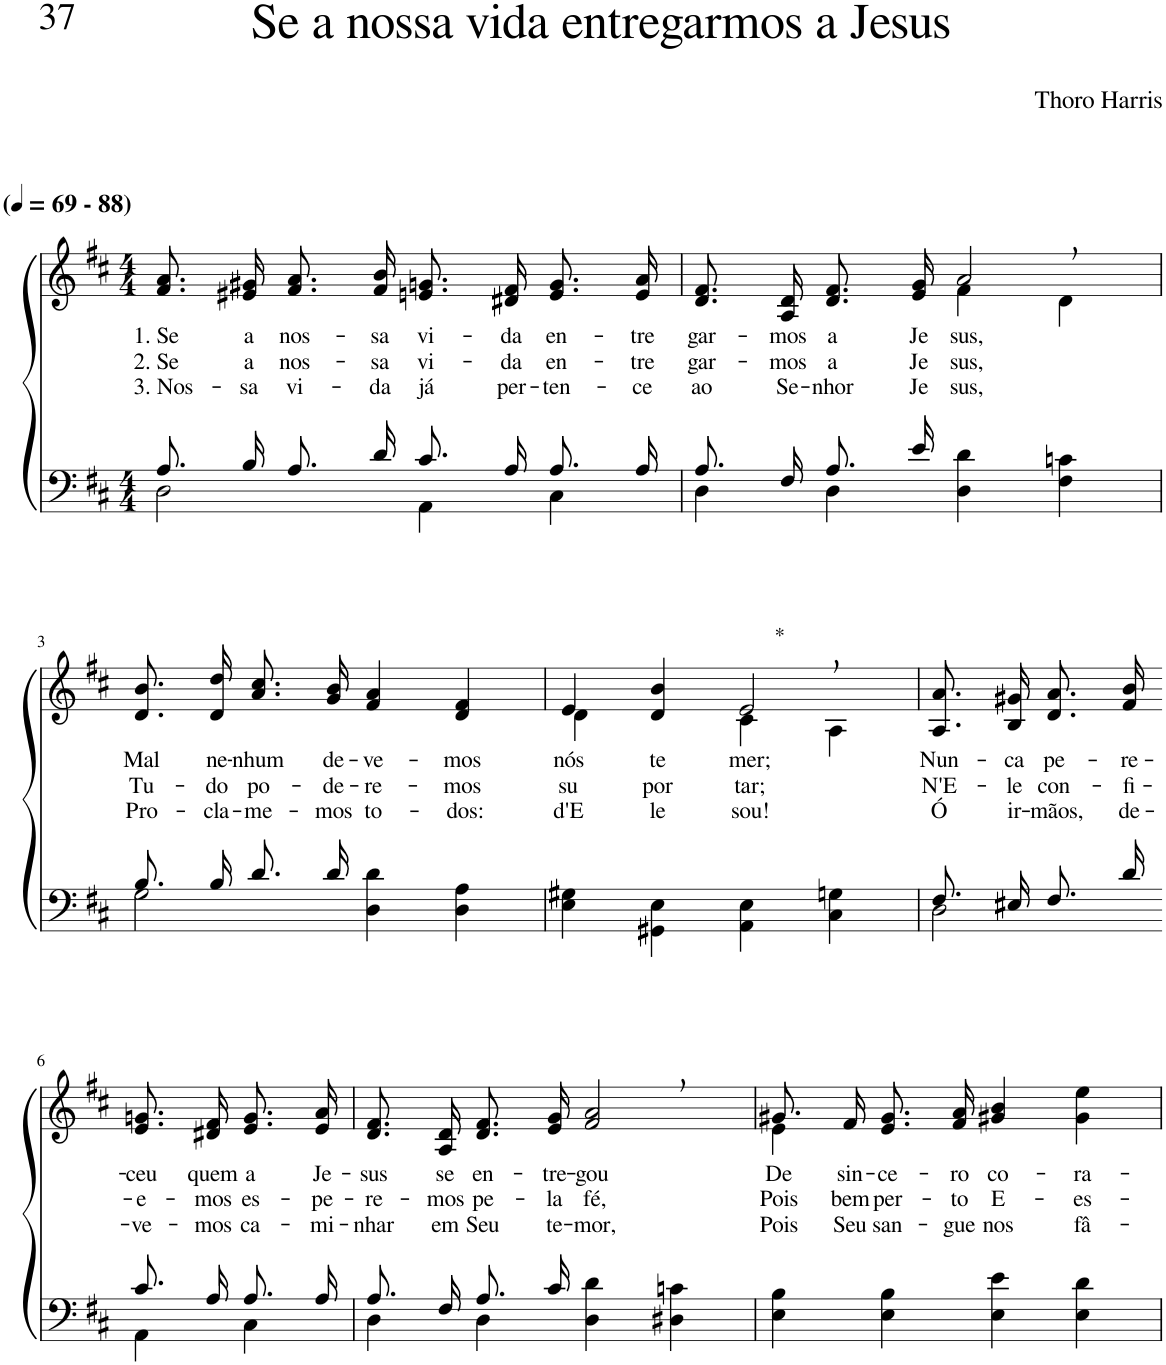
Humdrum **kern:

**kern	**kern	**text	**text	**text
*part2	*part1	*part1	*part1	*part1
*staff2	*staff1	*staff1	*staff1	*staff1
*I"Parte III e IV	*I"Parte I e II	*	*	*
*clefF4	*clefG2	*	*	*
*k[f#c#]	*k[f#c#]	*	*	*
*M4/4	*M4/4	*	*	*
*MM69	*MM69	*	*	*
=1	=1	=1	=1	=1
*^	*	*	*	*
!	!	!LO:TX:a:B:t=(	!	!	!
!	!	!LO:TX:a:B:t=- 88)	!	!	!
!	!	!	!LO:LY:b	!LO:LY:b	!LO:LY:b
8.A/L	2D\	8.f#/ 8.a/L	1. Se	2. Se	3. Nos-
!	!	!	!LO:LY:b	!LO:LY:b	!LO:LY:b
16B/Jk	.	16e#X/ 16g#X/Jk	a	a	-sa
!	!	!	!LO:LY:b	!LO:LY:b	!LO:LY:b
8.A/L	.	8.f#/ 8.a/L	nos-	nos-	vi-
!	!	!	!LO:LY:b	!LO:LY:b	!LO:LY:b
16d/Jk	.	16f#/ 16b/Jk	-sa	-sa	-da
!	!	!	!LO:LY:b	!LO:LY:b	!LO:LY:b
8.c#/L	4AA\	8.en/ 8.gn/L	vi-	vi-	já
!	!	!	!LO:LY:b	!LO:LY:b	!LO:LY:b
16A/Jk	.	16d#X/ 16f#/Jk	-da	-da	per-
!	!	!	!LO:LY:b	!LO:LY:b	!LO:LY:b
8.A/L	4C#\	8.e/ 8.g/L	en-	en-	-ten-
!	!	!	!LO:LY:b	!LO:LY:b	!LO:LY:b
16A/Jk	.	16e/ 16a/Jk	-tre-	-tre-	-ce
=2	=2	=2	=2	=2	=2
*	*	*^	*	*	*
!	!	!	!	!LO:LY:b	!LO:LY:b	!LO:LY:b
8.A/L	4D\	2ryy	8.d/ 8.f#/L	-gar-	-gar-	ao
!	!	!	!	!LO:LY:b	!LO:LY:b	!LO:LY:b
16F#/Jk	.	.	16A/ 16d/Jk	-mos	-mos	Se-
!	!	!	!	!LO:LY:b	!LO:LY:b	!LO:LY:b
8.A/L	4D\	.	8.d/ 8.f#/L	a	a	-nhor
!	!	!	!	!LO:LY:b	!LO:LY:b	!LO:LY:b
16e/Jk	.	.	16e/ 16g/Jk	Je-	Je-	Je-
!	!	!	!	!LO:LY:b	!LO:LY:b	!LO:LY:b
2ryy	4D\ 4d\	2a,/	4f#\	-sus,	-sus,	-sus,
.	4F#\ 4cn\	.	4d\	.	.	.
!!LO:LB:g=z
=3	=3	=3	=3	=3	=3	=3
!	!	!	!	!LO:LY:b	!LO:LY:b	!LO:LY:b
*	*	*v	*v	*	*	*
8.B/L	2G\	8.d/ 8.b/L	Mal	Tu-	Pro-
!	!	!	!LO:LY:b	!LO:LY:b	!LO:LY:b
16B/Jk	.	16d/ 16dd/Jk	ne-	-do	-cla-
!	!	!	!LO:LY:b	!LO:LY:b	!LO:LY:b
8.d/L	.	8.a/ 8.cc#/L	-nhum	po-	-me-
!	!	!	!LO:LY:b	!LO:LY:b	!LO:LY:b
16d/Jk	.	16g/ 16b/Jk	de-	-de-	-mos
!	!	!	!LO:LY:b	!LO:LY:b	!LO:LY:b
2ryy	4D\ 4d\	4f#/ 4a/	-ve-	-re-	to-
!	!	!	!LO:LY:b	!LO:LY:b	!LO:LY:b
.	4D\ 4A\	4d/ 4f#/	-mos	-mos	-dos:
=4	=4	=4	=4	=4	=4
*	*	*^	*	*	*
!	!	!	!	!LO:LY:b	!LO:LY:b	!LO:LY:b
*v	*v	*	*	*	*	*
4E\ 4G#X\	4e/	4d\	nós	su-	d'E-
!	!	!	!LO:LY:b	!LO:LY:b	!LO:LY:b
4GG#X\ 4E\	4d/ 4b/	4ryy	te-	-por-	-le
!	!LO:TX:a:t=*	!	!	!	!
!	!	!	!LO:LY:b	!LO:LY:b	!LO:LY:b
4AA\ 4E\	2e,/	4c#\	-mer;	-tar;	sou!
4C#\ 4Gn\	.	4A\	.	.	.
=5	=5	=5	=5	=5	=5
*^	*	*	*	*	*
!	!	!	!	!LO:LY:b	!LO:LY:b	!LO:LY:b
*	*	*v	*v	*	*	*
8.F#/L	2D\	8.A/ 8.a/L	Nun-	N'E-	Ó
!	!	!	!LO:LY:b	!LO:LY:b	!LO:LY:b
16E#X/Jk	.	16B/ 16g#X/Jk	-ca	-le	ir-
!	!	!	!LO:LY:b	!LO:LY:b	!LO:LY:b
8.F#/L	.	8.d/ 8.a/L	pe-	con-	-mãos,
!	!	!	!LO:LY:b	!LO:LY:b	!LO:LY:b
16d/Jk	.	16f#/ 16b/Jk	-re-	-fi-	de-
!!LO:LB:g=z
=6-	=6-	=6-	=6-	=6-	=6-
!	!	!	!LO:LY:b	!LO:LY:b	!LO:LY:b
8.c#/L	4AA\	8.e/ 8.gn/L	-ceu	-e-	-ve-
!	!	!	!LO:LY:b	!LO:LY:b	!LO:LY:b
16A/Jk	.	16d#X/ 16f#/Jk	quem	-mos	-mos
!	!	!	!LO:LY:b	!LO:LY:b	!LO:LY:b
8.A/L	4C#\	8.e/ 8.g/L	a	es-	ca-
!	!	!	!LO:LY:b	!LO:LY:b	!LO:LY:b
16A/Jk	.	16e/ 16a/Jk	Je-	-pe-	-mi-
=7	=7	=7	=7	=7	=7
!	!	!	!LO:LY:b	!LO:LY:b	!LO:LY:b
8.A/L	4D\	8.d/ 8.f#/L	-sus	-re-	-nhar
!	!	!	!LO:LY:b	!LO:LY:b	!LO:LY:b
16F#/Jk	.	16A/ 16d/Jk	se	-mos	em
!	!	!	!LO:LY:b	!LO:LY:b	!LO:LY:b
8.A/L	4D\	8.d/ 8.f#/L	en-	pe-	Seu
!	!	!	!LO:LY:b	!LO:LY:b	!LO:LY:b
16c#/Jk	.	16e/ 16g/Jk	-tre-	-la	te-
!	!	!	!LO:LY:b	!LO:LY:b	!LO:LY:b
2ryy	4D\ 4d\	2f#/, 2a/,	-gou	fé,	-mor,
.	4D#X\ 4cn\	.	.	.	.
=8	=8	=8	=8	=8	=8
!	!	!	!LO:LY:b	!LO:LY:b	!LO:LY:b
*v	*v	*^	*	*	*
4E\ 4B\	8.g#X/L	4e\	De	Pois	Pois
!	!	!	!LO:LY:b	!LO:LY:b	!LO:LY:b
.	16f#/Jk	.	sin-	bem	Seu
!	!	!	!LO:LY:b	!LO:LY:b	!LO:LY:b
4E\ 4B\	8.e/ 8.g#/L	2.ryy	-ce-	per-	san-
!	!	!	!LO:LY:b	!LO:LY:b	!LO:LY:b
.	16f#/ 16a/Jk	.	-ro	-to	-gue
!	!	!	!LO:LY:b	!LO:LY:b	!LO:LY:b
4E\ 4e\	4g#X/ 4b/	.	co-	E-	nos
!	!	!	!LO:LY:b	!LO:LY:b	!LO:LY:b
4E\ 4d\	4g#\ 4ee\	.	-ra-	-es-	fâ-
*	*v	*v	*	*	*
=	=	=	=	=
*-	*-	*-	*-	*-
